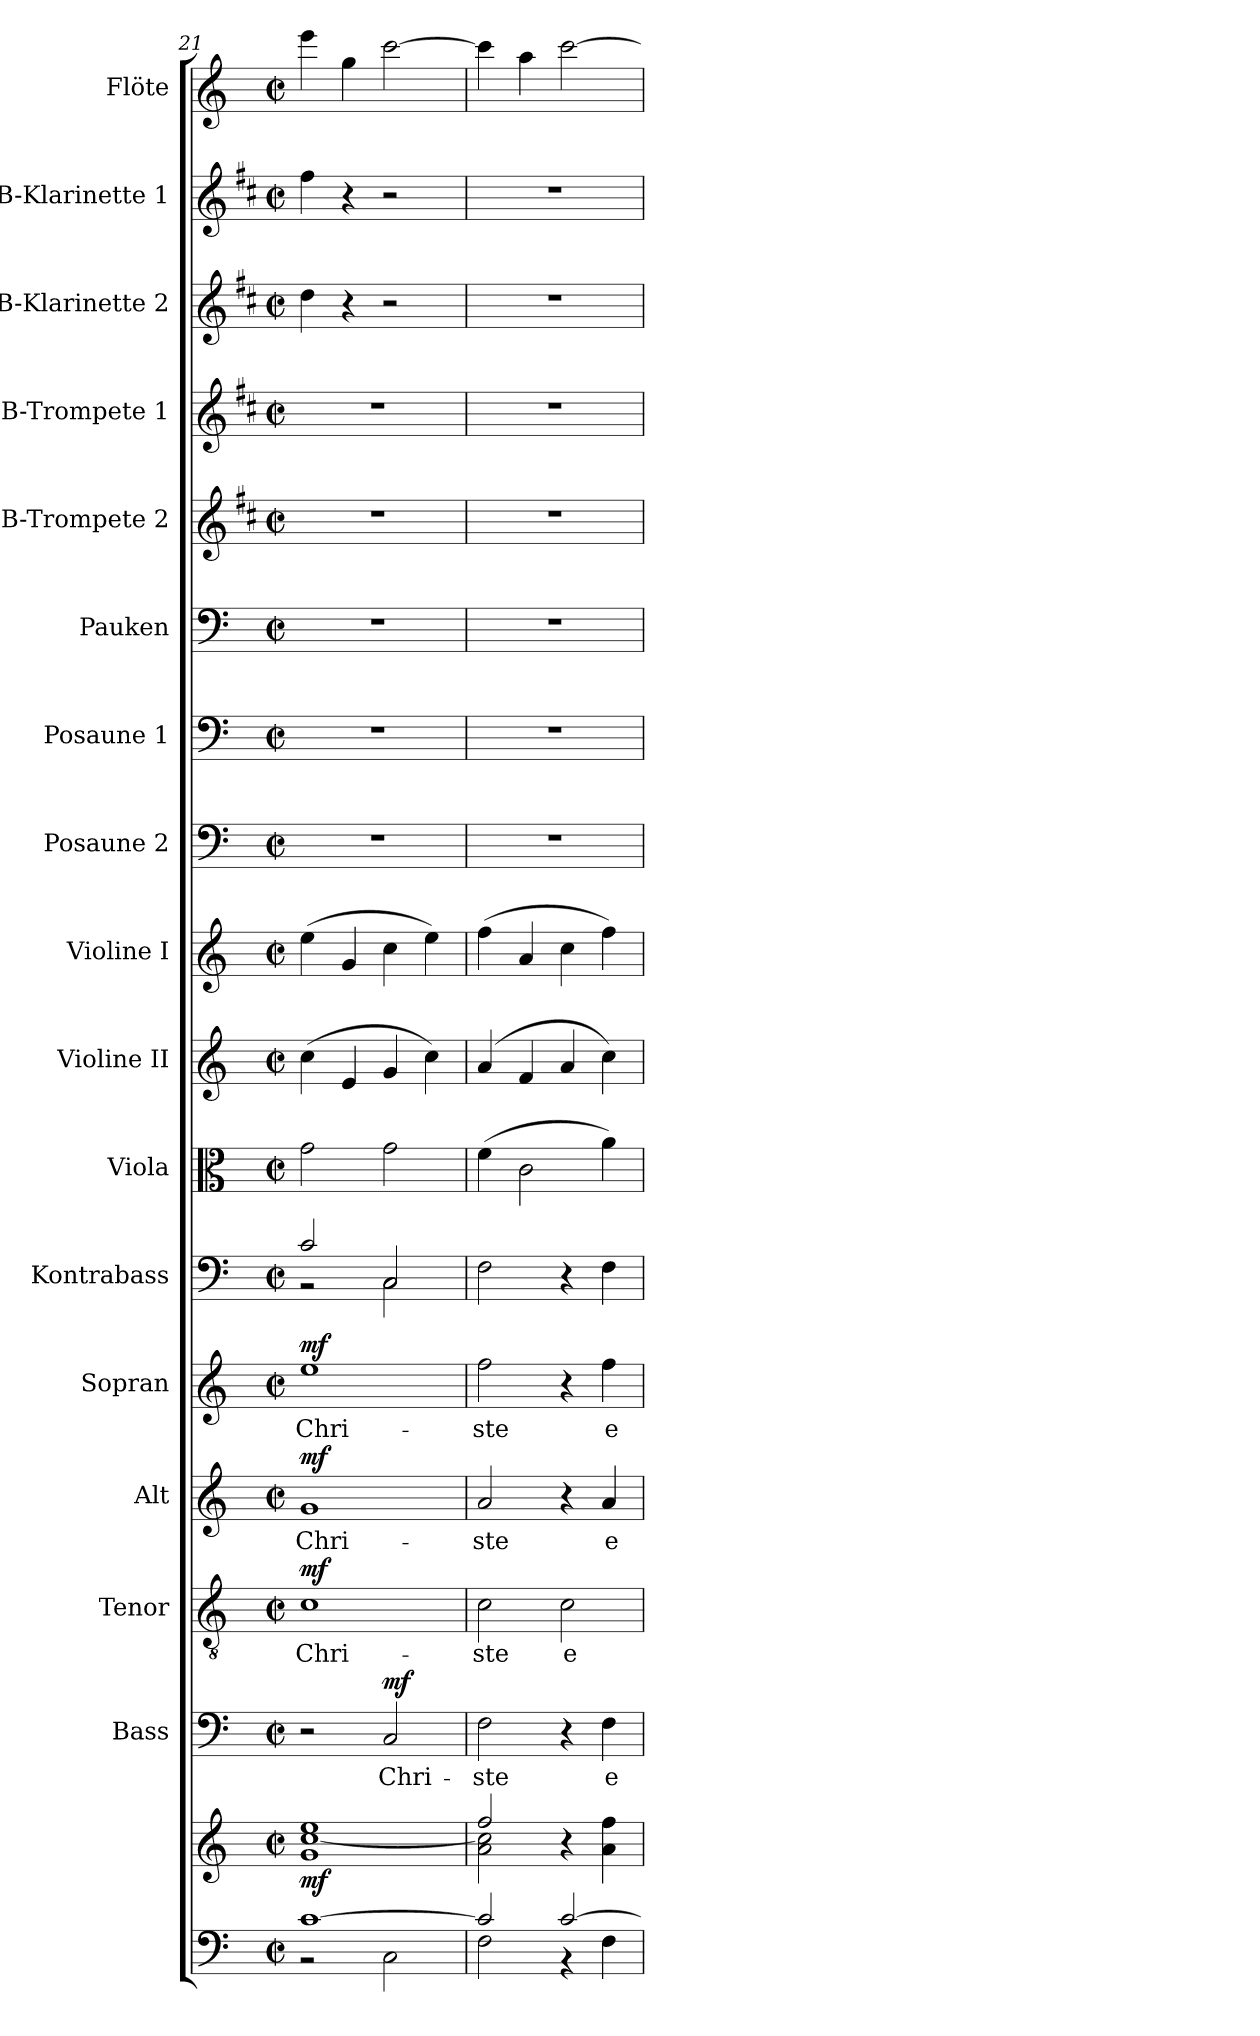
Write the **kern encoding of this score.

**kern	**kern	**dynam	**kern	**text	**dynam	**kern	**text	**dynam	**kern	**text	**dynam	**kern	**text	**dynam	**kern	**kern	**kern	**kern	**kern	**kern	**kern	**kern	**kern	**kern	**kern	**kern
*part17	*part17	*part17	*part16	*part16	*part16	*part15	*part15	*part15	*part14	*part14	*part14	*part13	*part13	*part13	*part12	*part11	*part10	*part9	*part8	*part7	*part6	*part5	*part4	*part3	*part2	*part1
*staff18	*staff17	*staff17/18	*staff16	*staff16	*staff16	*staff15	*staff15	*staff15	*staff14	*staff14	*staff14	*staff13	*staff13	*staff13	*staff12	*staff11	*staff10	*staff9	*staff8	*staff7	*staff6	*staff5	*staff4	*staff3	*staff2	*staff1
*	*	*	*I"Bass	*	*	*I"Tenor	*	*	*I"Alt	*	*	*I"Sopran	*	*	*I"Kontrabass	*I"Viola	*I"Violine II	*I"Violine I	*I"Posaune 2	*I"Posaune 1	*I"Pauken	*I"B-Trompete 2	*I"B-Trompete 1	*I"B-Klarinette 2	*I"B-Klarinette 1	*I"Flöte
*	*	*	*I'B.	*	*	*I'T.	*	*	*I'A.	*	*	*I'S.	*	*	*I'Kb.	*I'Vla.	*I'Vl. II	*I'Vl. I	*I'Pos. 2	*I'Pos. 1	*I'Pk.	*I'B Trp. 2	*I'B Trp. 1	*I'B Kl. 2	*I'B Kl. 1	*I'Fl.
*clefF4	*clefG2	*	*clefF4	*	*	*clefGv2	*	*	*clefG2	*	*	*clefG2	*	*	*clefF4	*clefC3	*clefG2	*clefG2	*clefF4	*clefF4	*clefF4	*clefG2	*clefG2	*clefG2	*clefG2	*clefG2
*	*	*	*	*	*	*	*	*	*	*	*	*	*	*	*ITrd7c12	*	*	*	*	*	*	*ITrd1c2	*ITrd1c2	*ITrd1c2	*ITrd1c2	*
*k[]	*k[]	*	*k[]	*	*	*k[]	*	*	*k[]	*	*	*k[]	*	*	*k[]	*k[]	*k[]	*k[]	*k[]	*k[]	*k[]	*k[]	*k[]	*k[]	*k[]	*k[]
*C:	*C:	*	*C:	*	*	*C:	*	*	*C:	*	*	*C:	*	*	*C:	*C:	*C:	*C:	*C:	*C:	*C:	*C:	*C:	*C:	*C:	*C:
*M2/2	*M2/2	*	*M2/2	*	*	*M2/2	*	*	*M2/2	*	*	*M2/2	*	*	*M2/2	*M2/2	*M2/2	*M2/2	*M2/2	*M2/2	*M2/2	*M2/2	*M2/2	*M2/2	*M2/2	*M2/2
*met(c|)	*met(c|)	*	*met(c|)	*	*	*met(c|)	*	*	*met(c|)	*	*	*met(c|)	*	*	*met(c|)	*met(c|)	*met(c|)	*met(c|)	*met(c|)	*met(c|)	*met(c|)	*met(c|)	*met(c|)	*met(c|)	*met(c|)	*met(c|)
=21	=21	=21	=21	=21	=21	=21	=21	=21	=21	=21	=21	=21	=21	=21	=21	=21	=21	=21	=21	=21	=21	=21	=21	=21	=21	=21
*^	*^	*	*	*	*	*	*	*	*	*	*	*	*	*	*	*	*	*	*	*	*	*	*	*	*	*
!	!	!	!	!LO:DY:b	!	!	!	!	!LO:LY:b	!LO:DY:a	!	!LO:LY:b	!LO:DY:a	!	!LO:LY:b	!LO:DY:a	!	!	!	!	!	!	!	!	!	!	!	!
*	*	*	*	*	*	*	*	*	*	*	*	*	*	*	*	*	*^	*	*	*	*	*	*	*	*	*	*	*
[>1c	2rBB	1ee	1g [<1cc	mf	2r	.	.	1c	Chri-	mf	1g	Chri-	mf	1ee	Chri-	mf	2C/	2rBB	2g\	(>4cc\	(>4ee\	1r	1r	1r	1r	1r	4cc\	4ee\	4eee\
.	.	.	.	.	.	.	.	.	.	.	.	.	.	.	.	.	.	.	.	4e/	4g/	.	.	.	.	.	4r	4r	4gg\
!	!	!	!	!	!	!LO:LY:b	!LO:DY:a	!	!	!	!	!	!	!	!	!	!	!	!	!	!	!	!	!	!	!	!	!	!
.	2C\	.	.	.	2C/	Chri-	mf	.	.	.	.	.	.	.	.	.	2CC/	2CC\	2g\	4g/	4cc\	.	.	.	.	.	2r	2r	[2ccc\
.	.	.	.	.	.	.	.	.	.	.	.	.	.	.	.	.	.	.	.	4cc\)	4ee\)	.	.	.	.	.	.	.	.
*	*	*	*	*	*	*	*	*	*	*	*	*	*	*	*	*	*v	*v	*	*	*	*	*	*	*	*	*	*	*
=22	=22	=22	=22	=22	=22	=22	=22	=22	=22	=22	=22	=22	=22	=22	=22	=22	=22	=22	=22	=22	=22	=22	=22	=22	=22	=22	=22	=22
!	!	!	!	!	!	!LO:LY:b	!	!	!LO:LY:b	!	!	!LO:LY:b	!	!	!LO:LY:b	!	!	!	!	!	!	!	!	!	!	!	!	!
2c/]	2F\	2ff/	2a\ 2cc\]	.	2F\	-ste	.	2c\	-ste	.	2a/	-ste	.	2ff\	-ste	.	2FF\	(>4f\	(4a/	(>4ff\	1r	1r	1r	1r	1r	1r	1r	4ccc\]
.	.	.	.	.	.	.	.	.	.	.	.	.	.	.	.	.	.	2c\	4f/	4a/	.	.	.	.	.	.	.	4aa\
!	!	!	!	!	!	!	!	!	!LO:LY:b	!	!	!	!	!	!	!	!	!	!	!	!	!	!	!	!	!	!	!
[>2c/	4r	4r	2ryy	.	4r	.	.	2c\	e-	.	4r	.	.	4r	.	.	4r	.	4a/	4cc\	.	.	.	.	.	.	.	[2ccc\
!	!	!	!	!	!	!LO:LY:b	!	!	!	!	!	!LO:LY:b	!	!	!LO:LY:b	!	!	!	!	!	!	!	!	!	!	!	!	!
.	4F\	4a\ 4ff\	.	.	4F\	e-	.	.	.	.	4a/	e-	.	4ff\	e-	.	4FF\	4a\)	4cc\)	4ff\)	.	.	.	.	.	.	.	.
*v	*v	*	*	*	*	*	*	*	*	*	*	*	*	*	*	*	*	*	*	*	*	*	*	*	*	*	*	*
*	*v	*v	*	*	*	*	*	*	*	*	*	*	*	*	*	*	*	*	*	*	*	*	*	*	*	*	*
=	=	=	=	=	=	=	=	=	=	=	=	=	=	=	=	=	=	=	=	=	=	=	=	=	=	=
*-	*-	*-	*-	*-	*-	*-	*-	*-	*-	*-	*-	*-	*-	*-	*-	*-	*-	*-	*-	*-	*-	*-	*-	*-	*-	*-
